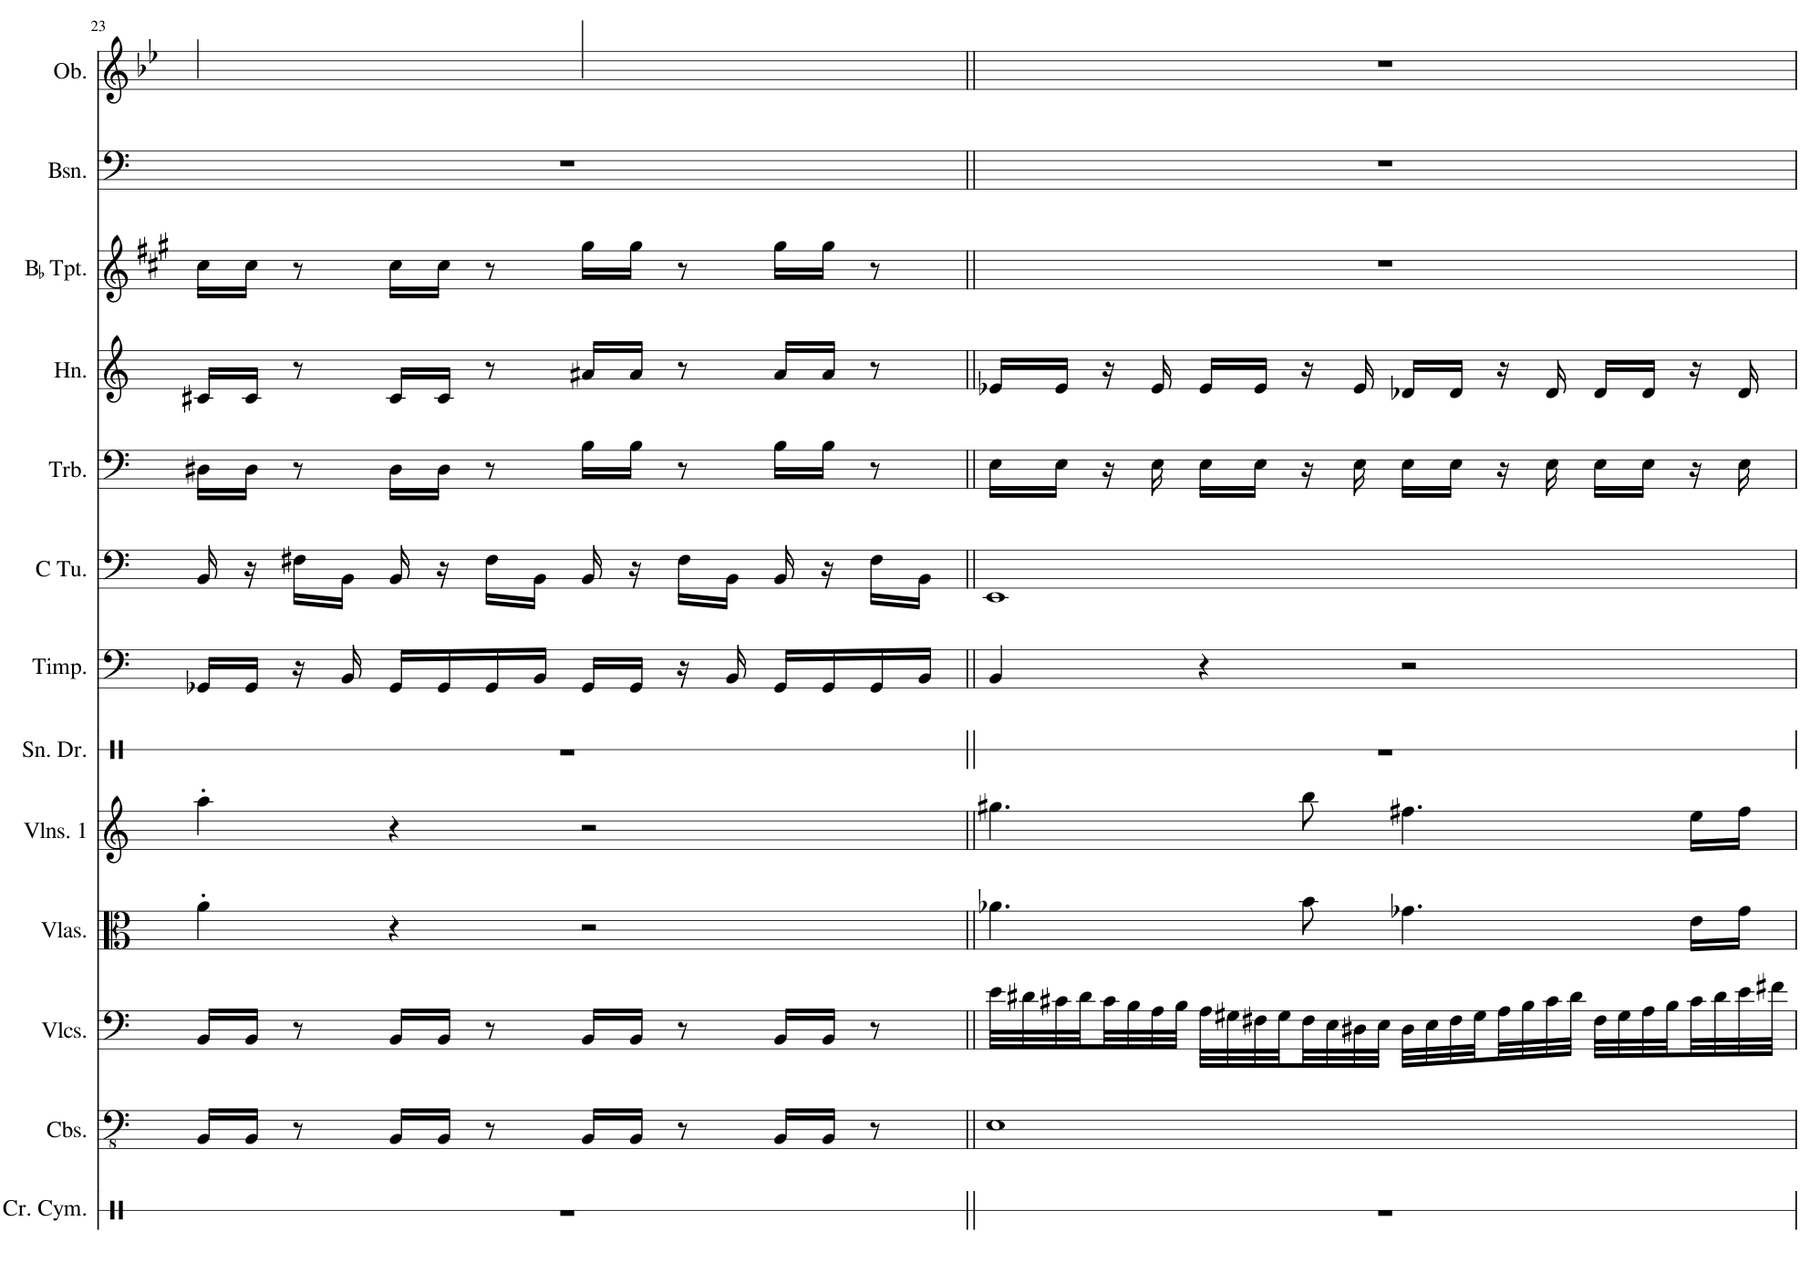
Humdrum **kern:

**kern	**kern	**kern	**kern	**kern	**kern	**kern	**kern	**kern	**kern	**kern	**kern	**kern
*part13	*part12	*part11	*part10	*part9	*part8	*part7	*part6	*part5	*part4	*part3	*part2	*part1
*staff13	*staff12	*staff11	*staff10	*staff9	*staff8	*staff7	*staff6	*staff5	*staff4	*staff3	*staff2	*staff1
*I"Crash Cymbal	*I"Contrabasses	*I"Violoncellos	*I"Violas	*I"Violins 1	*I"Snare Drum	*I"Timpani	*I"C Tuba	*I"Trombone	*I"Horn	*I"BaccidentalFlat Trumpet	*I"Bassoon	*I"Oboe
*I'Cr. Cym.	*I'Cbs.	*I'Vlcs.	*I'Vlas.	*I'Vlns. 1	*I'Sn. Dr.	*I'Timp.	*I'C Tu.	*I'Trb.	*I'Hn.	*I'BaccidentalFlat Tpt.	*I'Bsn.	*I'Ob.
!!LO:PB:g=z
*clefX	*clefFv4	*clefF4	*clefC3	*clefG2	*clefX	*clefF4	*clefF4	*clefF4	*clefG2	*clefG2	*clefF4	*clefG2
*	*	*	*	*	*	*	*	*	*Trd4c7	*Trd1c2	*	*
*k[]	*k[]	*k[]	*k[]	*k[]	*k[]	*k[]	*k[]	*k[]	*k[]	*k[f#c#g#]	*k[]	*k[b-e-]
*M4/4	*M4/4	*M4/4	*M4/4	*M4/4	*M4/4	*M4/4	*M4/4	*M4/4	*M4/4	*M4/4	*M4/4	*M4/4
=23	=23	=23	=23	=23	=23	=23	=23	=23	=23	=23	=23	=23
1r	16BBB/LL	16BB/LL	4a'\	4aa'\	1r	16GG-X/LL	16BB/	16D#X\LL	16c#X/LL	16cc#\LL	1r	32bbn\LLL
.	.	.	.	.	.	.	.	.	.	.	.	32ccc
.	16BBB/JJ	16BB/JJ	.	.	.	16GG-/JJ	16r	16D#\JJ	16c#/JJ	16cc#\JJ	.	32bb
.	.	.	.	.	.	.	.	.	.	.	.	32ccc
.	8r	8r	.	.	.	16r	16F#X\LL	8r	8r	8r	.	32bb
.	.	.	.	.	.	.	.	.	.	.	.	32ccc
.	.	.	.	.	.	16BB/	16BB\JJ	.	.	.	.	32bb
.	.	.	.	.	.	.	.	.	.	.	.	32cccJJJ
.	16BBB/LL	16BB/LL	4r	4r	.	16GG-/LL	16BB/	16D#\LL	16c#/LL	16cc#\LL	.	32bbLLL
.	.	.	.	.	.	.	.	.	.	.	.	32ccc
.	16BBB/JJ	16BB/JJ	.	.	.	16GG-/	16r	16D#\JJ	16c#/JJ	16cc#\JJ	.	32bb
.	.	.	.	.	.	.	.	.	.	.	.	32ccc
.	8r	8r	.	.	.	16GG-/	16F#\LL	8r	8r	8r	.	32bb
.	.	.	.	.	.	.	.	.	.	.	.	32ccc
.	.	.	.	.	.	16BB/JJ	16BB\JJ	.	.	.	.	32bb
.	.	.	.	.	.	.	.	.	.	.	.	32cccJJJ
.	16BBB/LL	16BB/LL	2r	2r	.	16GG-/LL	16BB/	16B\LL	16a#X/LL	16gg#\LL	.	32fff#X\LLL
.	.	.	.	.	.	.	.	.	.	.	.	32ggg
.	16BBB/JJ	16BB/JJ	.	.	.	16GG-/JJ	16r	16B\JJ	16a#/JJ	16gg#\JJ	.	32fff#
.	.	.	.	.	.	.	.	.	.	.	.	32ggg
.	8r	8r	.	.	.	16r	16F#\LL	8r	8r	8r	.	32fff#
.	.	.	.	.	.	.	.	.	.	.	.	32ggg
.	.	.	.	.	.	16BB/	16BB\JJ	.	.	.	.	32fff#
.	.	.	.	.	.	.	.	.	.	.	.	32gggJJJ
.	16BBB/LL	16BB/LL	.	.	.	16GG-/LL	16BB/	16B\LL	16a#/LL	16gg#\LL	.	32fff#LLL
.	.	.	.	.	.	.	.	.	.	.	.	32ggg
.	16BBB/JJ	16BB/JJ	.	.	.	16GG-/	16r	16B\JJ	16a#/JJ	16gg#\JJ	.	32fff#
.	.	.	.	.	.	.	.	.	.	.	.	32ggg
.	8r	8r	.	.	.	16GG-/	16F#\LL	8r	8r	8r	.	32fff#
.	.	.	.	.	.	.	.	.	.	.	.	32ggg
.	.	.	.	.	.	16BB/JJ	16BB\JJ	.	.	.	.	32fff#
.	.	.	.	.	.	.	.	.	.	.	.	32gggJJJ
=24||	=24||	=24||	=24||	=24||	=24||	=24||	=24||	=24||	=24||	=24||	=24||	=24||
1r	1EE	32e\LLL	4.a-X\	4.gg#X\	1r	4BB/	1EE	16E\LL	16e-X/LL	1r	1r	1r
.	.	32d#X\	.	.	.	.	.	.	.	.	.	.
.	.	32c#X\	.	.	.	.	.	16E\JJ	16e-/JJ	.	.	.
.	.	32d#\	.	.	.	.	.	.	.	.	.	.
.	.	32c#\	.	.	.	.	.	16r	16r	.	.	.
.	.	32B\	.	.	.	.	.	.	.	.	.	.
.	.	32A\	.	.	.	.	.	16E\	16e-/	.	.	.
.	.	32B\JJJ	.	.	.	.	.	.	.	.	.	.
.	.	32A\LLL	.	.	.	4r	.	16E\LL	16e-/LL	.	.	.
.	.	32G#X\	.	.	.	.	.	.	.	.	.	.
.	.	32F#X\	.	.	.	.	.	16E\JJ	16e-/JJ	.	.	.
.	.	32G#\	.	.	.	.	.	.	.	.	.	.
.	.	32F#\	8b\	8bb\	.	.	.	16r	16r	.	.	.
.	.	32E\	.	.	.	.	.	.	.	.	.	.
.	.	32D#X\	.	.	.	.	.	16E\	16e-/	.	.	.
.	.	32E\JJJ	.	.	.	.	.	.	.	.	.	.
.	.	32D#\LLL	4.g-X\	4.ff#X\	.	2r	.	16E\LL	16d-X/LL	.	.	.
.	.	32E\	.	.	.	.	.	.	.	.	.	.
.	.	32F#\	.	.	.	.	.	16E\JJ	16d-/JJ	.	.	.
.	.	32G#\	.	.	.	.	.	.	.	.	.	.
.	.	32A\	.	.	.	.	.	16r	16r	.	.	.
.	.	32B\	.	.	.	.	.	.	.	.	.	.
.	.	32c#\	.	.	.	.	.	16E\	16d-/	.	.	.
.	.	32d#\JJJ	.	.	.	.	.	.	.	.	.	.
.	.	32F#\LLL	.	.	.	.	.	16E\LL	16d-/LL	.	.	.
.	.	32G#\	.	.	.	.	.	.	.	.	.	.
.	.	32A\	.	.	.	.	.	16E\JJ	16d-/JJ	.	.	.
.	.	32B\	.	.	.	.	.	.	.	.	.	.
.	.	32c#\	16e\LL	16ee\LL	.	.	.	16r	16r	.	.	.
.	.	32d#\	.	.	.	.	.	.	.	.	.	.
.	.	32e\	16g-\JJ	16ff#\JJ	.	.	.	16E\	16d-/	.	.	.
.	.	32f#X\JJJ	.	.	.	.	.	.	.	.	.	.
=	=	=	=	=	=	=	=	=	=	=	=	=
*-	*-	*-	*-	*-	*-	*-	*-	*-	*-	*-	*-	*-
